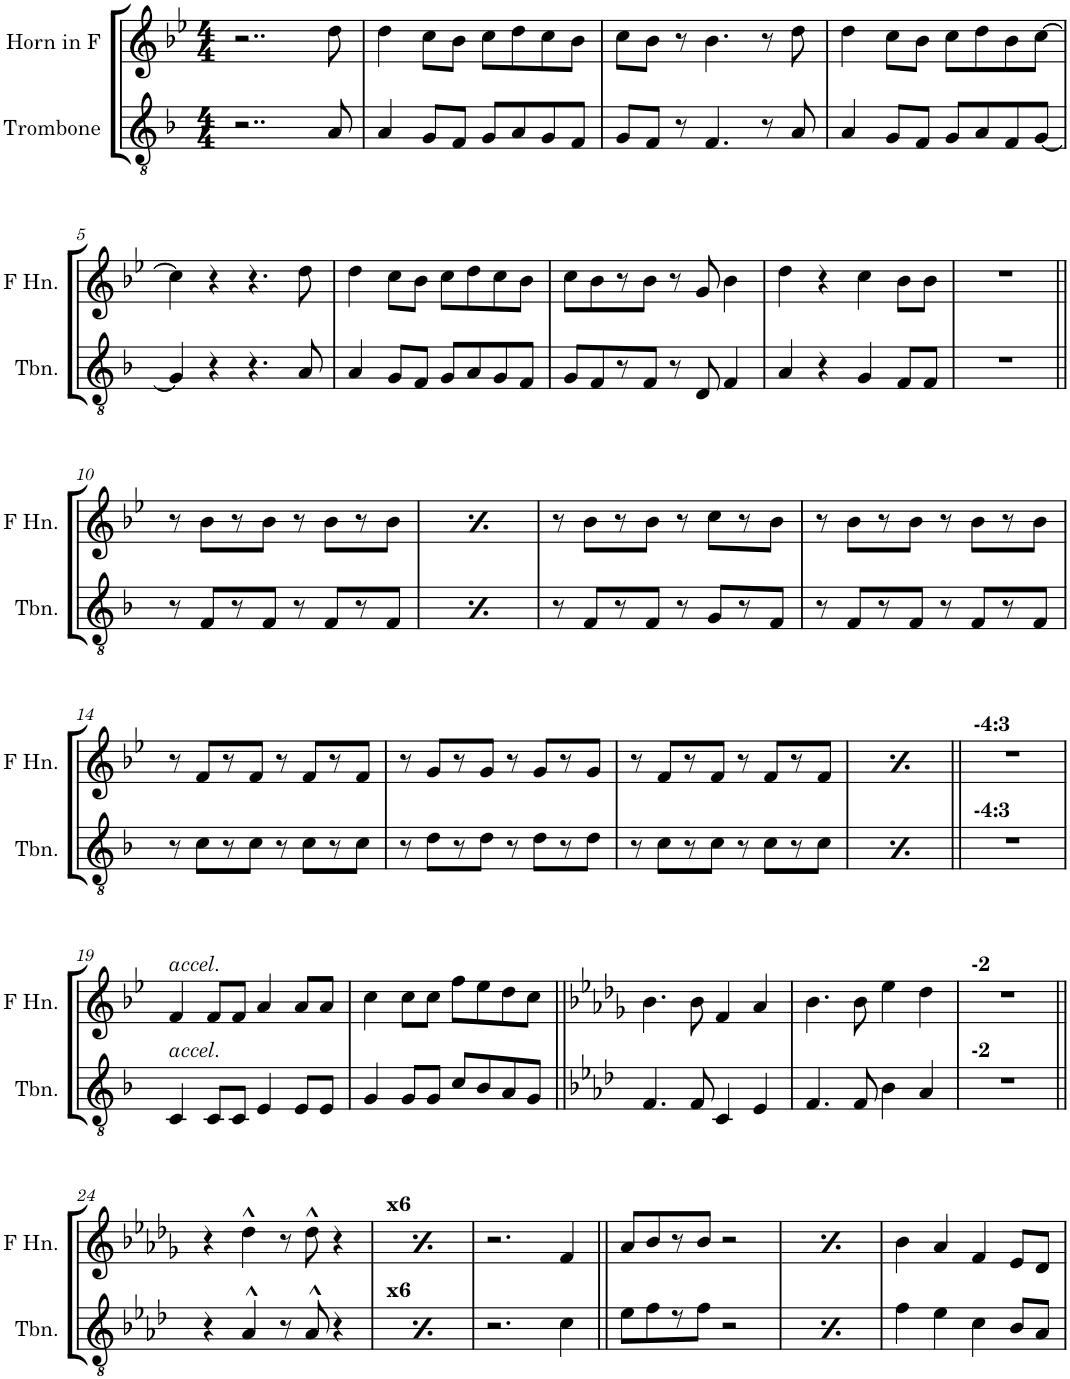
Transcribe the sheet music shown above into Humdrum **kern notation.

**kern	**kern
*part2	*part1
*staff2	*staff1
*I"Trombone	*I"Horn in F
*I'Tbn.	*
*clefGv2	*clefG2
*Trd1c2	*Trd4c7
*k[b-]	*k[b-e-]
*M4/4	*M4/4
=1	=1
2..r	2..r
8A/	8dd\
=2	=2
4A/	4dd\
8G/L	8cc\L
8F/J	8b-\J
8G/L	8cc\L
8A/	8dd\
8G/	8cc\
8F/J	8b-\J
=3	=3
8G/L	8cc\L
8F/J	8b-\J
8r	8r
4.F/	4.b-\
8r	8r
8A/	8dd\
=4	=4
4A/	4dd\
8G/L	8cc\L
8F/J	8b-\J
8G/L	8cc\L
8A/	8dd\
8F/	8b-\
[8G/J	[8cc\J
!!LO:LB:g=z
=5	=5
4G/]	4cc\]
4r	4r
4.r	4.r
8A/	8dd\
=6	=6
4A/	4dd\
8G/L	8cc\L
8F/J	8b-\J
8G/L	8cc\L
8A/	8dd\
8G/	8cc\
8F/J	8b-\J
=7	=7
8G/L	8cc\L
8F/	8b-\
8r	8r
8F/J	8b-\J
8r	8r
8D/	8g/
4F/	4b-\
=8	=8
4A/	4dd\
4r	4r
4G/	4cc\
8F/L	8b-\L
8F/J	8b-\J
=9	=9
1r	1r
!!LO:LB:g=z
=10||	=10||
8r	8r
8F/L	8b-\L
8r	8r
8F/J	8b-\J
8r	8r
8F/L	8b-\L
8r	8r
8F/J	8b-\J
=11	=11
8r	8r
8F/L	8b-\L
8r	8r
8F/J	8b-\J
8r	8r
8F/L	8b-\L
8r	8r
8F/J	8b-\J
=12	=12
8r	8r
8F/L	8b-\L
8r	8r
8F/J	8b-\J
8r	8r
8G/L	8cc\L
8r	8r
8F/J	8b-\J
=13	=13
8r	8r
8F/L	8b-\L
8r	8r
8F/J	8b-\J
8r	8r
8F/L	8b-\L
8r	8r
8F/J	8b-\J
!!LO:LB:g=z
=14	=14
8r	8r
8c\L	8f/L
8r	8r
8c\J	8f/J
8r	8r
8c\L	8f/L
8r	8r
8c\J	8f/J
=15	=15
8r	8r
8d\L	8g/L
8r	8r
8d\J	8g/J
8r	8r
8d\L	8g/L
8r	8r
8d\J	8g/J
=16	=16
8r	8r
8c\L	8f/L
8r	8r
8c\J	8f/J
8r	8r
8c\L	8f/L
8r	8r
8c\J	8f/J
=17	=17
8r	8r
8c\L	8f/L
8r	8r
8c\J	8f/J
8r	8r
8c\L	8f/L
8r	8r
8c\J	8f/J
=18||	=18||
!	!LO:TX:a:B:t=-4&colon;3
!LO:TX:a:B:t=-4&colon;3	!
1r	1r
!!LO:LB:g=z
=19	=19
!	!LO:TX:a:i:t=accel.
!LO:TX:a:i:t=accel.	!
4C/	4f/
8C/L	8f/L
8C/J	8f/J
4E/	4a/
8E/L	8a/L
8E/J	8a/J
=20	=20
4G/	4cc\
8G/L	8cc\L
8G/J	8cc\J
8c/L	8ff\L
8B-/	8ee-\
8A/	8dd\
8G/J	8cc\J
=21||	=21||
*k[b-e-a-d-]	*k[b-e-a-d-g-]
4.F/	4.b-\
8F/	8b-\
4C/	4f/
4E-/	4a-/
=22	=22
4.F/	4.b-\
8F/	8b-\
4B-\	4ee-\
4A-/	4dd-\
=23	=23
!	!LO:TX:a:B:t=-2
!LO:TX:a:B:t=-2	!
1r	1r
!!LO:LB:g=z
=24||	=24||
4r	4r
4A-^^/	4dd-^^\
8r	8r
8A-^^/	8dd-^^\
4r	4r
=25	=25
4r	4r
4A-^^/	4dd-^^\
8r	8r
8A-^^/	8dd-^^\
4r	4r
=26	=26
2.r	2.r
4c\	4f/
=27||	=27||
8e-\L	8a-/L
8f\	8b-/
8r	8r
8f\J	8b-/J
2r	2r
=28	=28
8e-\L	8a-/L
8f\	8b-/
8r	8r
8f\J	8b-/J
2r	2r
=29	=29
4f\	4b-\
4e-\	4a-/
4c\	4f/
8B-/L	8e-/L
8A-/J	8d-/J
=	=
*-	*-
